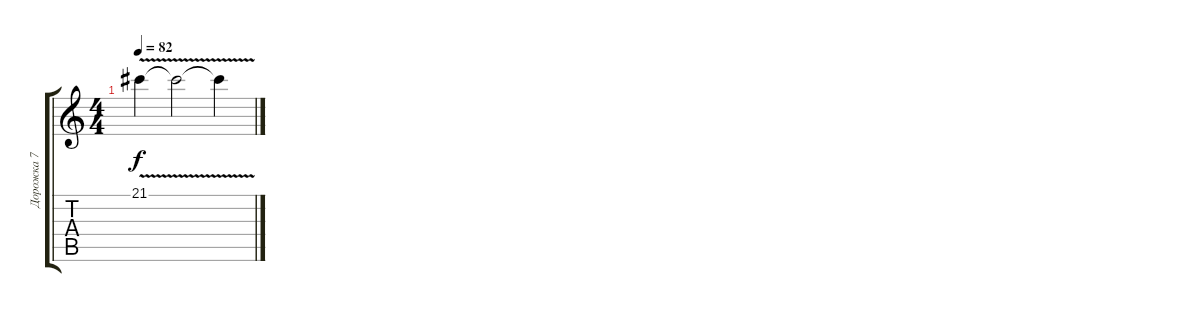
\track ("Дорожка 7" "Дорожка 7") {instrument whistle}
\staff {score tabs}
\tuning (E4 B3 G3 D3 A2 E2) {hide}
\ts (4 4)
\tempo 82
\clef g2
\ks c
21.1{v t}.4{dy f} 21.1{v t}.2 21.1{v t}.4
